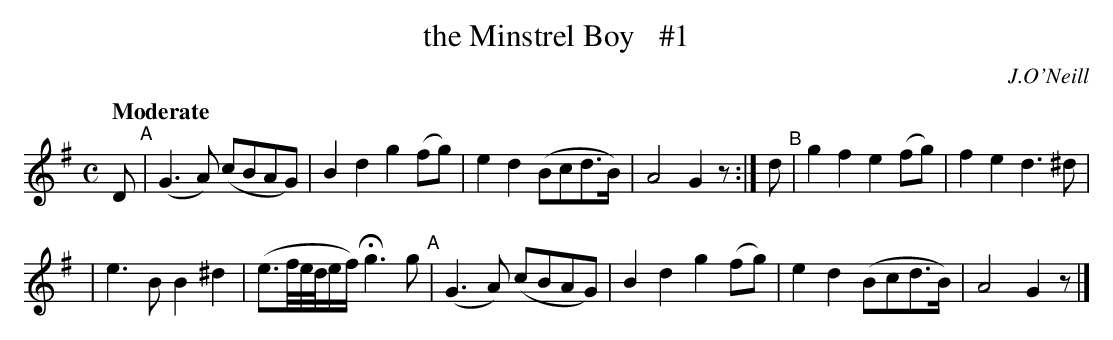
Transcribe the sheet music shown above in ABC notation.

X:1
T: the Minstrel Boy   #1
O: J.O'Neill
Q: "Moderate"
M: C
L: 1/8
K: G
D "^A"\
| (G3A) (cBAG) | B2d2 g2(fg) | e2d2 (Bcd>B) | A4 G2z :| d "^B"| g2f2 e2(fg) | f2e2 d3^d |
| e3B B2^d2 | (e3/2f//e//d//e/f/) Hg3g "^A"| (G3A) (cBAG) | B2d2 g2(fg) | e2d2 (Bcd>B) | A4 G2z |]
